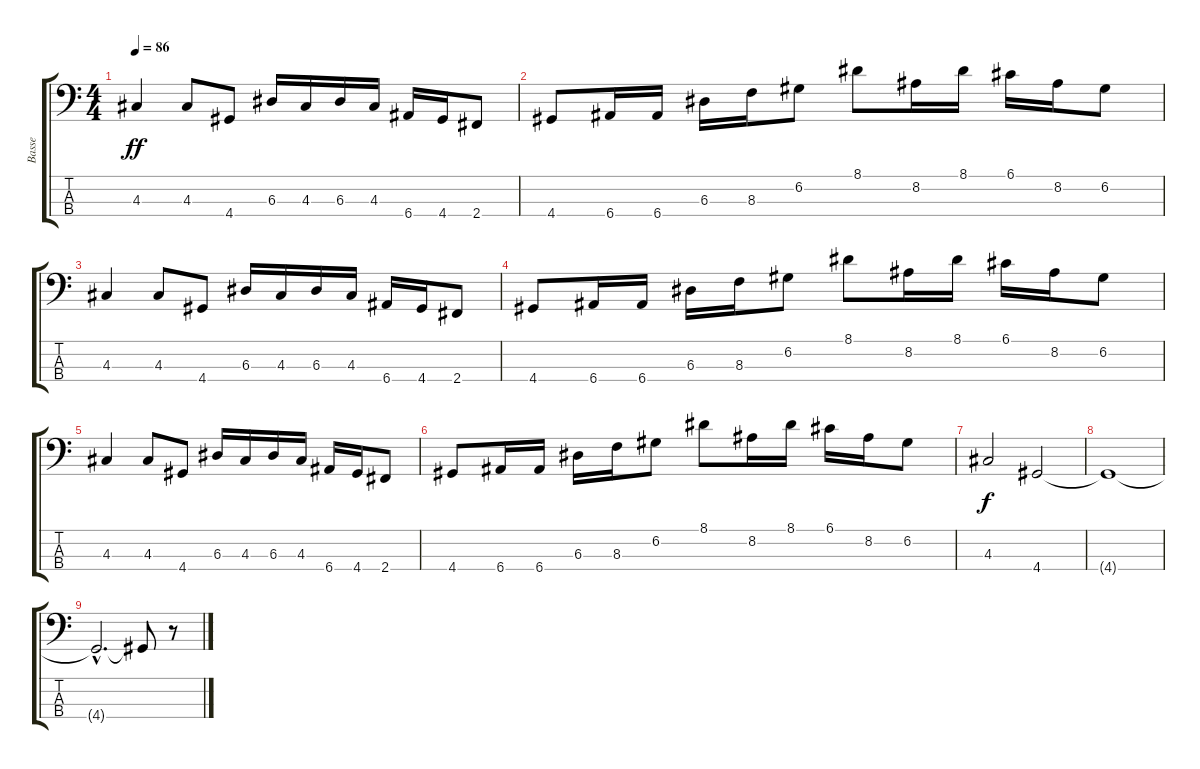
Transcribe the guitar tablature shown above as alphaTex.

\track ("Basse" "Basse") {instrument electricbassfinger}
\staff {score tabs}
\tuning (G2 D2 A1 E1) {hide}
\ts (4 4)
\tempo 86
\clef f4
\ks c
4.3.4{dy ff} 4.3.8 4.4.8 6.3.16 4.3.16 6.3.16 4.3.16 6.4.16 4.4.16 2.4.8 |
4.4.8 6.4.16 6.4.16 6.3.16 8.3.16 6.2.8 8.1.8 8.2.16 8.1.16 6.1.16 8.2.16 6.2.8 |
4.3.4 4.3.8 4.4.8 6.3.16 4.3.16 6.3.16 4.3.16 6.4.16 4.4.16 2.4.8 |
4.4.8 6.4.16 6.4.16 6.3.16 8.3.16 6.2.8 8.1.8 8.2.16 8.1.16 6.1.16 8.2.16 6.2.8 |
4.3.4 4.3.8 4.4.8 6.3.16 4.3.16 6.3.16 4.3.16 6.4.16 4.4.16 2.4.8 |
4.4.8 6.4.16 6.4.16 6.3.16 8.3.16 6.2.8 8.1.8 8.2.16 8.1.16 6.1.16 8.2.16 6.2.8 |
4.3.2{dy f} 4.4.2 |
4.4{t}.1 |
4.4{hac t}.2{d} 4.4{t}.8 r.8
